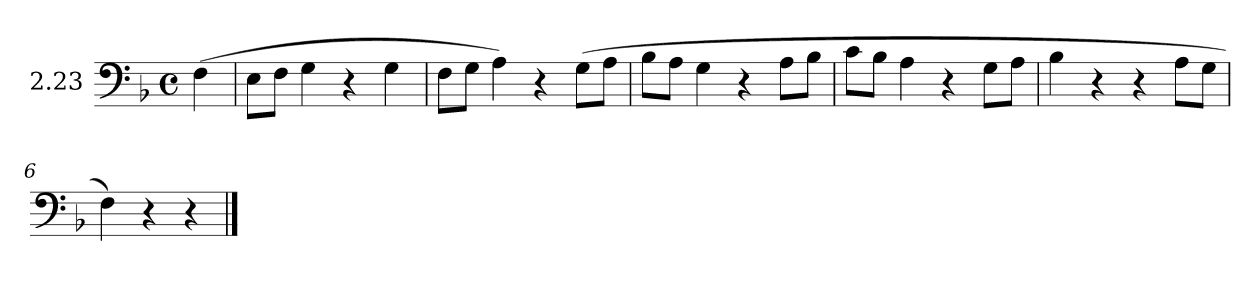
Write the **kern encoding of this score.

**kern
*part1
*staff1
*I"2.23
*I'2.23
*clefF4
*k[b-]
*M4/4
*met(c)
=
(>4F\
=1
8E\L
8F\J
4G\
4r
4G\
=2
8F\L
8G\J
4A\)
4r
(>8G\L
8A\J
=3
8B-\L
8A\J
4G\
4r
8A\L
8B-\J
!!LO:LB:g=z
=4
8c\L
8B-\J
4A\
4r
8G\L
8A\J
=5
4B-\
4r
4r
8A\L
8G\J
=6
4F\)
4r
4r
==
*-
